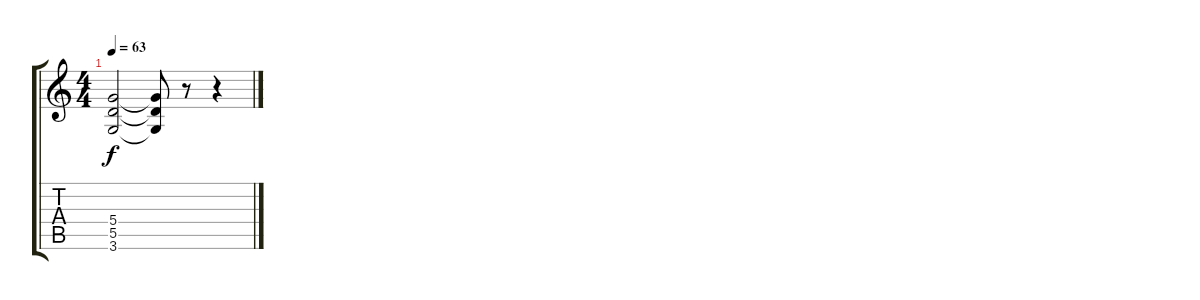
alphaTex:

\track "" {instrument overdrivenguitar}
\staff {score tabs}
\tuning (E4 B3 G3 D3 A2 E2) {hide}
\ts (4 4)
\tempo 63
\clef g2
\ks c
(5.4 5.5 3.6).2{dy f} (5.4{t} 5.5{t} 3.6{t}).8 r.8 r.4
